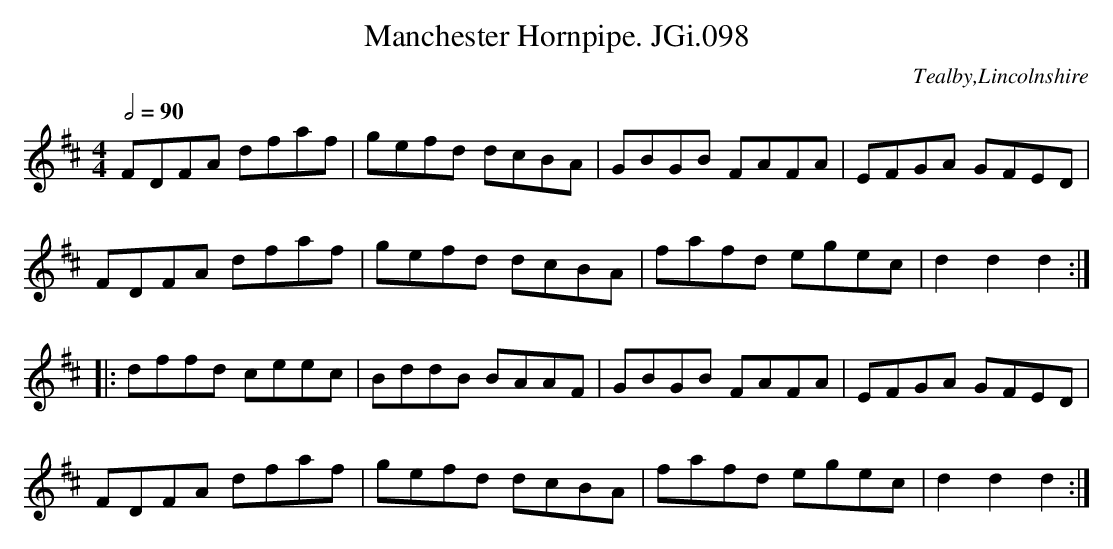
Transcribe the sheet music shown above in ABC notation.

X:1
T:Manchester Hornpipe. JGi.098
L:1/8
M:4/4
O:Tealby,Lincolnshire
Q:1/2=90
K:D
FDFA dfaf|gefd dcBA|GBGB FAFA|EFGA GFED|
FDFA dfaf|gefd dcBA|fafd egec|d2d2d2:|
|:dffd ceec|BddB BAAF|GBGB FAFA|EFGA GFED|
FDFA dfaf|gefd dcBA|fafd egec|d2d2d2:|
